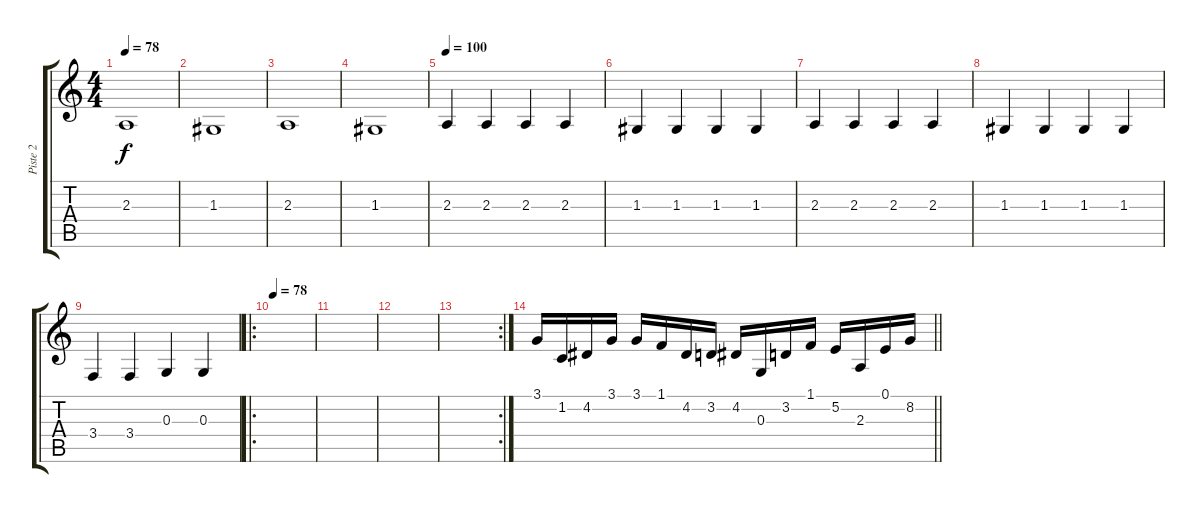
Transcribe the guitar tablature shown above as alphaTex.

\track ("Piste 2" "Piste 2") {instrument acousticgrandpiano}
\staff {score tabs}
\tuning (E4 B3 G3 D3 A2 E2) {hide}
\ts (4 4)
\tempo 78
\clef g2
\ks c
2.3.1{dy f} |
1.3.1 |
2.3.1 |
1.3.1 |
\tempo 100
2.3.4 2.3.4 2.3.4 2.3.4 |
1.3.4 1.3.4 1.3.4 1.3.4 |
2.3.4 2.3.4 2.3.4 2.3.4 |
1.3.4 1.3.4 1.3.4 1.3.4 |
3.4.4 3.4.4 0.3.4 0.3.4 |
\ro
\tempo 78
|
|
|
\rc 2
|
\barLineRight lightlight
3.1.16 1.2.16 4.2.16 3.1.16 3.1.16 1.1.16 4.2.16 3.2.16 4.2.16 0.3.16 3.2.16 1.1.16 5.2.16 2.3.16 0.1.16 8.2.16
